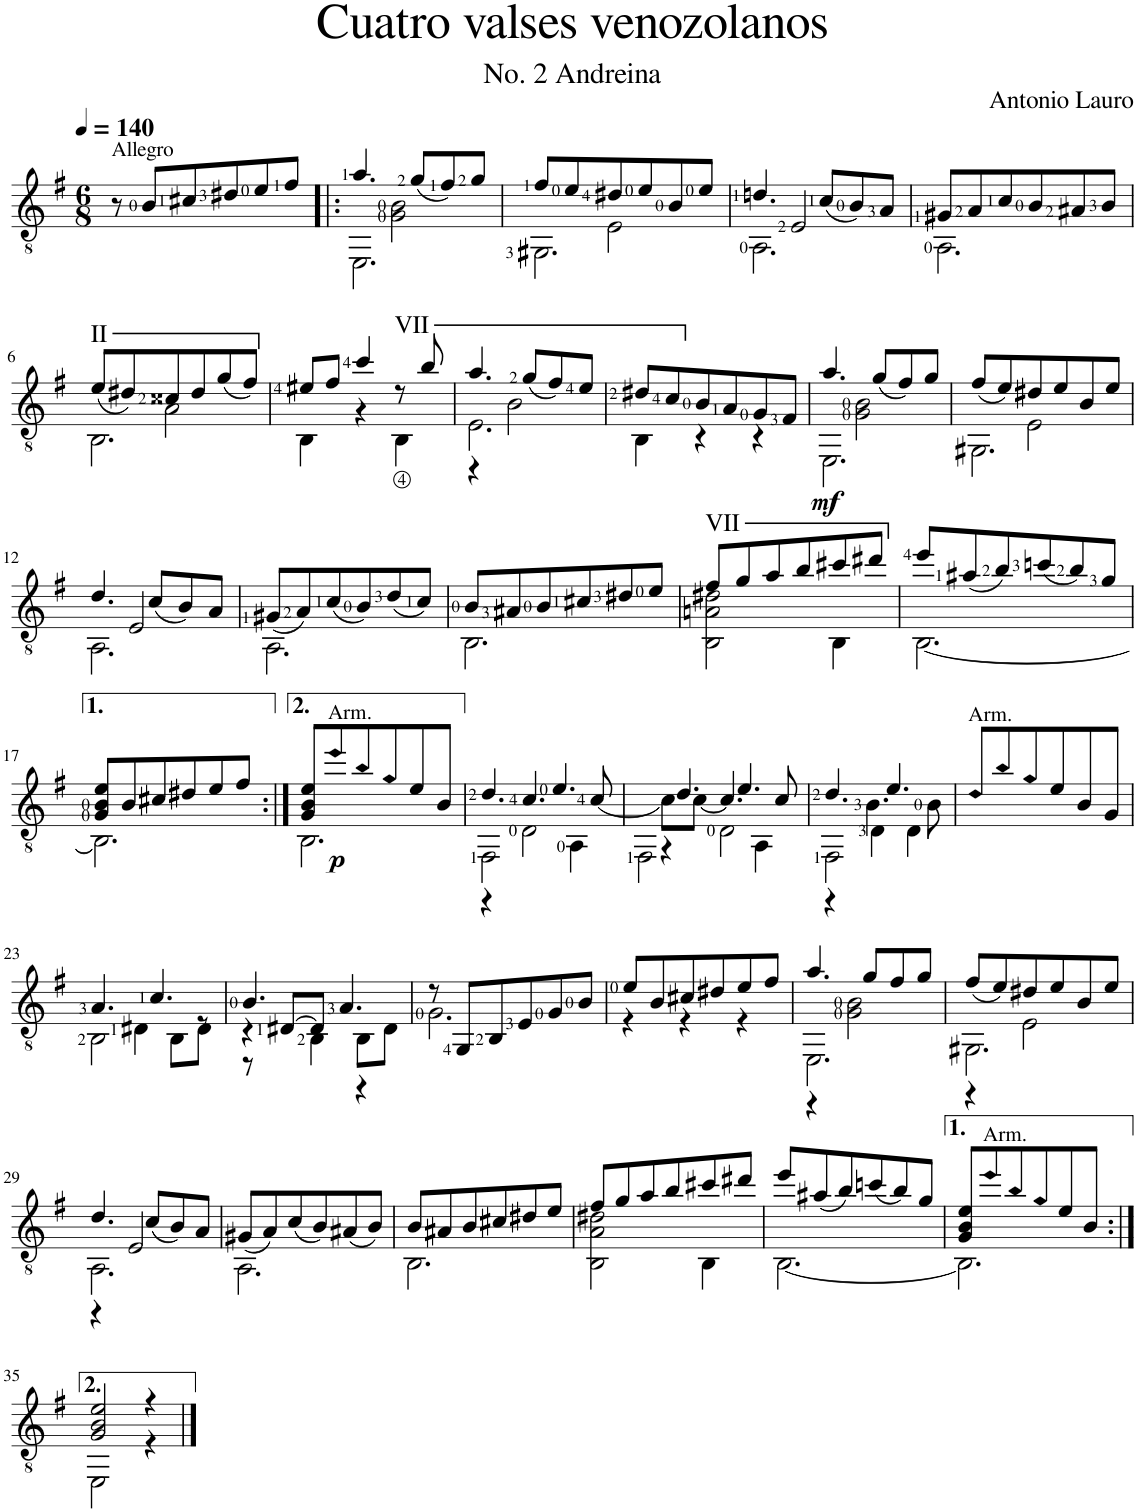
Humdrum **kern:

**kern	**dynam
*part1	*part1
*staff1	*staff1
*I"Classical Guitar	*
*I'Guit.	*
*clefGv2	*
*k[f#]	*
*M6/8	*
*MM140	*
=1	=1
!LO:TX:a:t=Allegro	!
8r	.
8B/L	.
8c#X/	.
8d#X/	.
8e/	.
8f#/J	.
=2!|:	=2!|:
*^	*
*	*^	*
4.a/	2.EE\	4ryy	.
.	.	2G\ 2B\	.
(<8g/L	.	.	.
8f#/)	.	.	.
8g/J	.	.	.
=3	=3	=3	=3
8f#/L	2.GG#X\	4ryy	.
8e/	.	.	.
8d#X/	.	2E\	.
8e/	.	.	.
8B/	.	.	.
8e/J	.	.	.
=4	=4	=4	=4
4.dn/	2.AA\	4ryy	.
.	.	2E/	.
(<8c/L	.	.	.
8B/)	.	.	.
8A/J	.	.	.
*	*v	*v	*
=5	=5	=5
8G#X/L	2.AA\	.
8A/	.	.
8c/	.	.
8B/	.	.
8A#X/	.	.
8B/J	.	.
!!LO:LB:g=z	!!
=6	=6	=6
*	*^	*
!LO:TX:a:t=II	!	!	!
(<8e/L	2.BB\	4ryy	.
8d#X/)	.	.	.
8c##X/	.	2A\	.
8d#/	.	.	.
(<8g/	.	.	.
8f#/J)	.	.	.
*	*v	*v	*
=7	=7	=7
8e#X/L	4BB\	.
8f#/J	.	.
4cc/	4r	.
!LO:TX:a:t=VII	!	!
8r	4BB\	.
8b/	.	.
=8	=8	=8
*	*^	*
4.a/	2.E\	4r	.
.	.	2B\	.
(<8g/L	.	.	.
8f#/)	.	.	.
8e/J	.	.	.
*	*v	*v	*
=9	=9	=9
8d#X/L	4BB\	.
8c/	.	.
8B/	4r	.
8A/	.	.
8G/	4r	.
8F#/J	.	.
=10	=10	=10
*	*^	*
!	!	!	!LO:DY:b
4.a/	2.EE\	4ryy	mf
.	.	2G\ 2B\	.
(<8g/L	.	.	.
8f#/)	.	.	.
8g/J	.	.	.
=11	=11	=11	=11
(<8f#/L	2.GG#X\	4ryy	.
8e/)	.	.	.
8d#X/	.	2E\	.
8e/	.	.	.
8B/	.	.	.
8e/J	.	.	.
!!LO:LB:g=z	!!	!!
=12	=12	=12	=12
4.d/	2.AA\	4ryy	.
.	.	2E/	.
(<8c/L	.	.	.
8B/)	.	.	.
8A/J	.	.	.
*	*v	*v	*
=13	=13	=13
(<8G#X/L	2.AA\	.
8A/)	.	.
(<8c/	.	.
8B/)	.	.
(<8d/	.	.
8c/J)	.	.
=14	=14	=14
8B/L	2.BB\	.
8A#X/	.	.
8B/	.	.
8c#X/	.	.
8d#X/	.	.
8e/J	.	.
=15	=15	=15
!LO:TX:a:t=VII	!	!
8f#/L	2BB\ 2An\ 2d#X\	.
8g/	.	.
8a/	.	.
8b/	.	.
8cc#X/	4BB\	.
8dd#X/J	.	.
=16	=16	=16
8ee/L	[2.BB\	.
(<8a#X/	.	.
8b/)	.	.
(<8ccn/	.	.
8b/)	.	.
8g/J	.	.
!!LO:LB:g=z	!!
=17	=17	=17
8G/ 8B/ 8e/L	2.BB\]	.
8B/	.	.
8c#X/	.	.
8d#X/	.	.
8e/	.	.
8f#/J	.	.
=18:|!	=18:|!	=18:|!
8G/ 8B/ 8e/L	2.BB\	.
!LO:TX:a:t=Arm.	!	!
!	!	!LO:DY:b
8ee/	.	p
8b/	.	.
8g/	.	.
8e/	.	.
8B/J	.	.
=19	=19	=19
*^	*^	*
4.d/	2FF#\	4ryy	4r	.
.	.	4.c/	2D\	.
4.e/	.	.	.	.
.	4AA\	.	.	.
.	.	[<8c/	.	.
=20	=20	=20	=20	=20
4.d/	2FF#\	8c\L]	4r	.
.	.	[<8c\J	.	.
.	.	4.c/]	2D\	.
4.e/	.	.	.	.
.	4AA\	.	.	.
.	.	8c/	.	.
=21	=21	=21	=21	=21
4.d/	2FF#\	4ryy	4r	.
.	.	4.B\	4D\	.
4.e/	.	.	.	.
.	4ryy	.	4D\	.
.	.	8B\	.	.
*	*	*v	*v	*
=22	=22	=22	=22
!LO:TX:a:t=Arm.	!	!	!
*v	*v	*v	*
8d/L	.
8b/	.
8g/	.
8e/	.
8B/	.
8G/J	.
!!LO:LB:g=z
=23	=23
*^	*
*	*^	*
*	*	*^	*
4.A/	2BB\	8ryy	4ryy	.
.	.	8ryy@	4D#X\	.
4.c/	.	8ryy@	.	.
.	4ryy	8ryy@	8BB\L	.
.	.	8r	8D#\J	.
*	*	*v	*v	*
=24	=24	=24	=24
4.B/	4r	8r	.
.	.	[>8D#X/L	.
.	4BB\	8D#/J]	.
4.A/	.	8ryy	.
.	8BB\L	4r	.
.	8D#\J	.	.
*	*v	*v	*
=25	=25	=25
8r	2.G\	.
8GG/L	.	.
8BB/	.	.
8E/	.	.
8G/	.	.
8B/J	.	.
=26	=26	=26
8e/L	4r	.
8B/	.	.
8c#X/	4r	.
8d#X/	.	.
8e/	4r	.
8f#/J	.	.
=27	=27	=27
*	*^	*
4.a/	2.EE\	4r	.
.	.	2G\ 2B\	.
8g/L	.	.	.
8f#/	.	.	.
8g/J	.	.	.
=28	=28	=28	=28
(<8f#/L	2.GG#X\	4r	.
8e/)	.	.	.
8d#X/	.	2E\	.
8e/	.	.	.
8B/	.	.	.
8e/J	.	.	.
!!LO:LB:g=z	!!	!!
=29	=29	=29	=29
4.d/	2.AA\	4r	.
.	.	2E/	.
(<8c/L	.	.	.
8B/)	.	.	.
8A/J	.	.	.
*	*v	*v	*
=30	=30	=30
(<8G#X/L	2.AA\	.
8A/)	.	.
(<8c/	.	.
8B/)	.	.
(<8A#X/	.	.
8B/J)	.	.
=31	=31	=31
8B/L	2.BB\	.
8A#X/	.	.
8B/	.	.
8c#X/	.	.
8d#X/	.	.
8e/J	.	.
=32	=32	=32
8f#/L	2BB\ 2A\ 2d#X\	.
8g/	.	.
8a/	.	.
8b/	.	.
8cc#X/	4BB\	.
8dd#X/J	.	.
=33	=33	=33
8ee/L	[2.BB\	.
(<8a#X/	.	.
8b/)	.	.
(<8ccn/	.	.
8b/)	.	.
8g/J	.	.
=34	=34	=34
8G/ 8B/ 8e/L	2.BB\]	.
!LO:TX:a:t=Arm.	!	!
8ee/	.	.
8b/	.	.
8g/	.	.
8e/	.	.
8B/J	.	.
!!LO:LB:g=z	!!
=35:|!	=35:|!	=35:|!
2G/ 2B/ 2e/	2EE\	.
4r	4r	.
*v	*v	*
==	==
*-	*-
